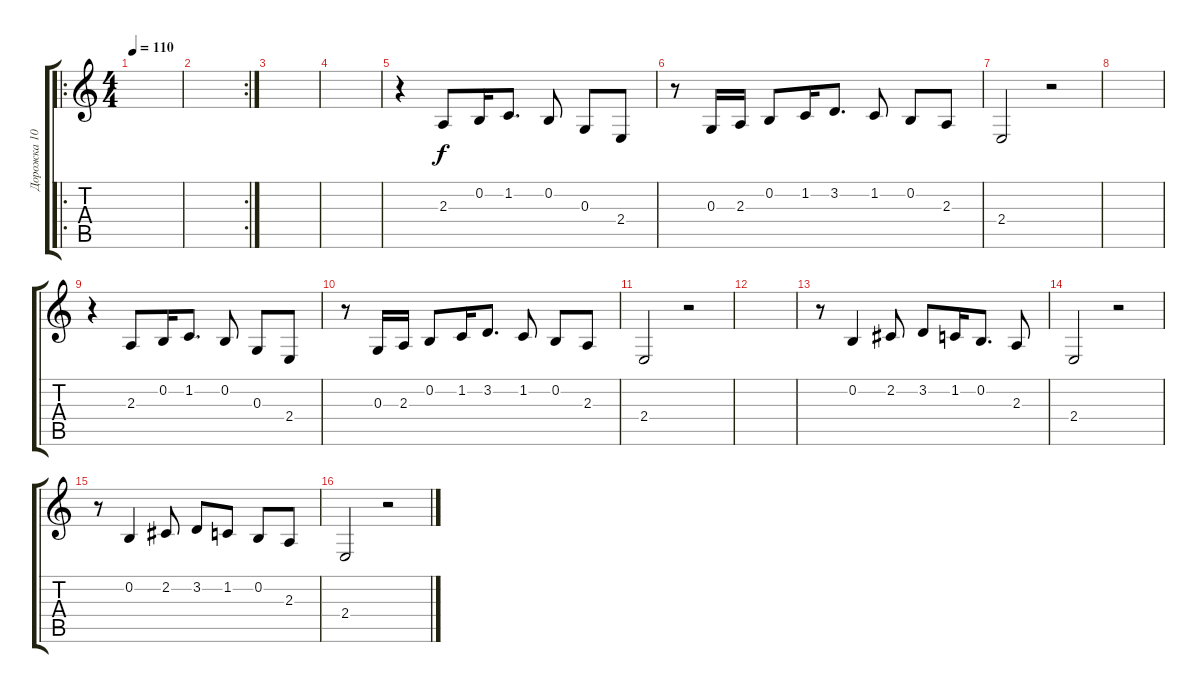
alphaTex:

\track ("Дорожка 10" "Дорожка 10") {instrument stringensemble1}
\staff {score tabs}
\tuning (E4 B3 G3 D3 A2 E2) {hide}
\ro
\ts (4 4)
\tempo 110
\clef g2
\ks c
|
\rc 2
|
|
|
r.4 2.3.8 0.2.16 1.2.8{d} 0.2.8 0.3.8 2.4.8 |
r.8 0.3.16 2.3.16 0.2.8 1.2.16 3.2.8{d} 1.2.8 0.2.8 2.3.8 |
2.4.2 r.2 |
|
r.4 2.3.8 0.2.16 1.2.8{d} 0.2.8 0.3.8 2.4.8 |
r.8 0.3.16 2.3.16 0.2.8 1.2.16 3.2.8{d} 1.2.8 0.2.8 2.3.8 |
2.4.2 r.2 |
|
r.8 0.2.4 2.2.8 3.2.8 1.2.16 0.2.8{d} 2.3.8 |
2.4.2 r.2 |
r.8 0.2.4 2.2.8 3.2.8 1.2.8 0.2.8 2.3.8 |
2.4.2 r.2
